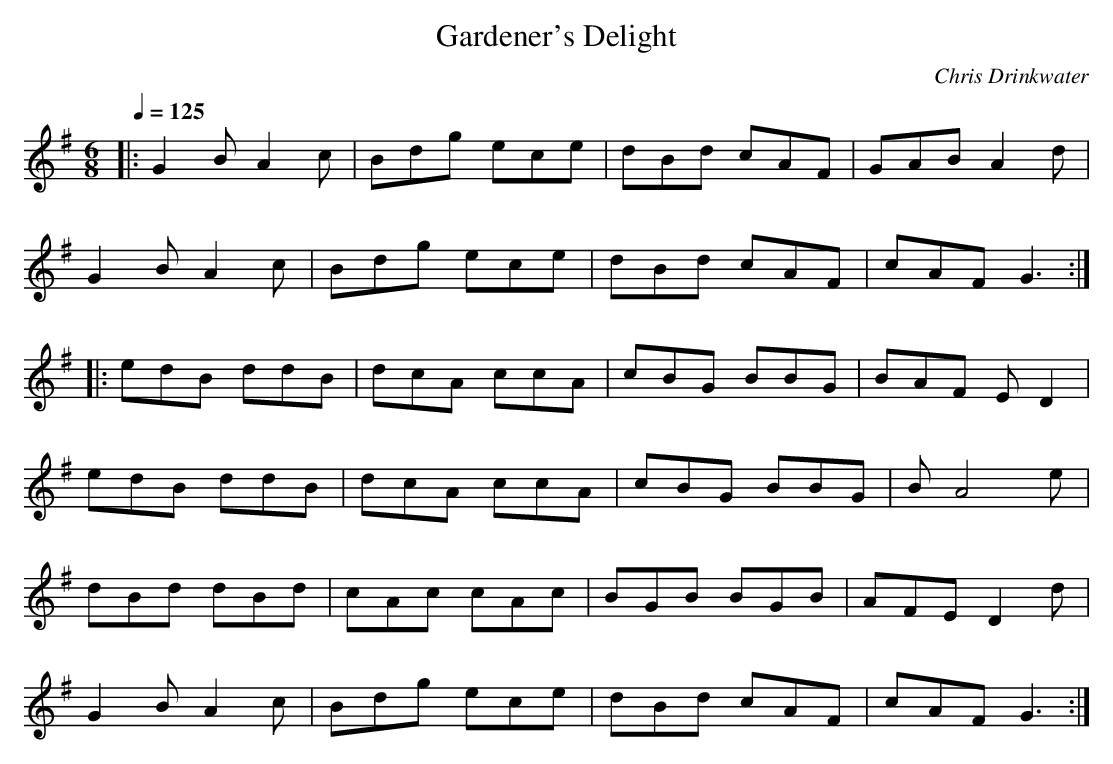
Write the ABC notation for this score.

X:1
T:Gardener's Delight
C:Chris Drinkwater
M:6/8
L:1/8
Q:1/4=125
K:G
|:G2BA2c|Bdg ece|dBd cAF|GAB A2d|
G2BA2c|Bdg ece|dBd cAF|cAF G3:|
|:edB ddB|dcA ccA|cBG BBG| BAF ED2|
edB ddB|dcA ccA|cBG BBG|BA4e|
dBd dBd|cAc cAc|BGB BGB|AFE D2d|
G2BA2c|Bdg ece|dBd cAF|cAF G3:|
